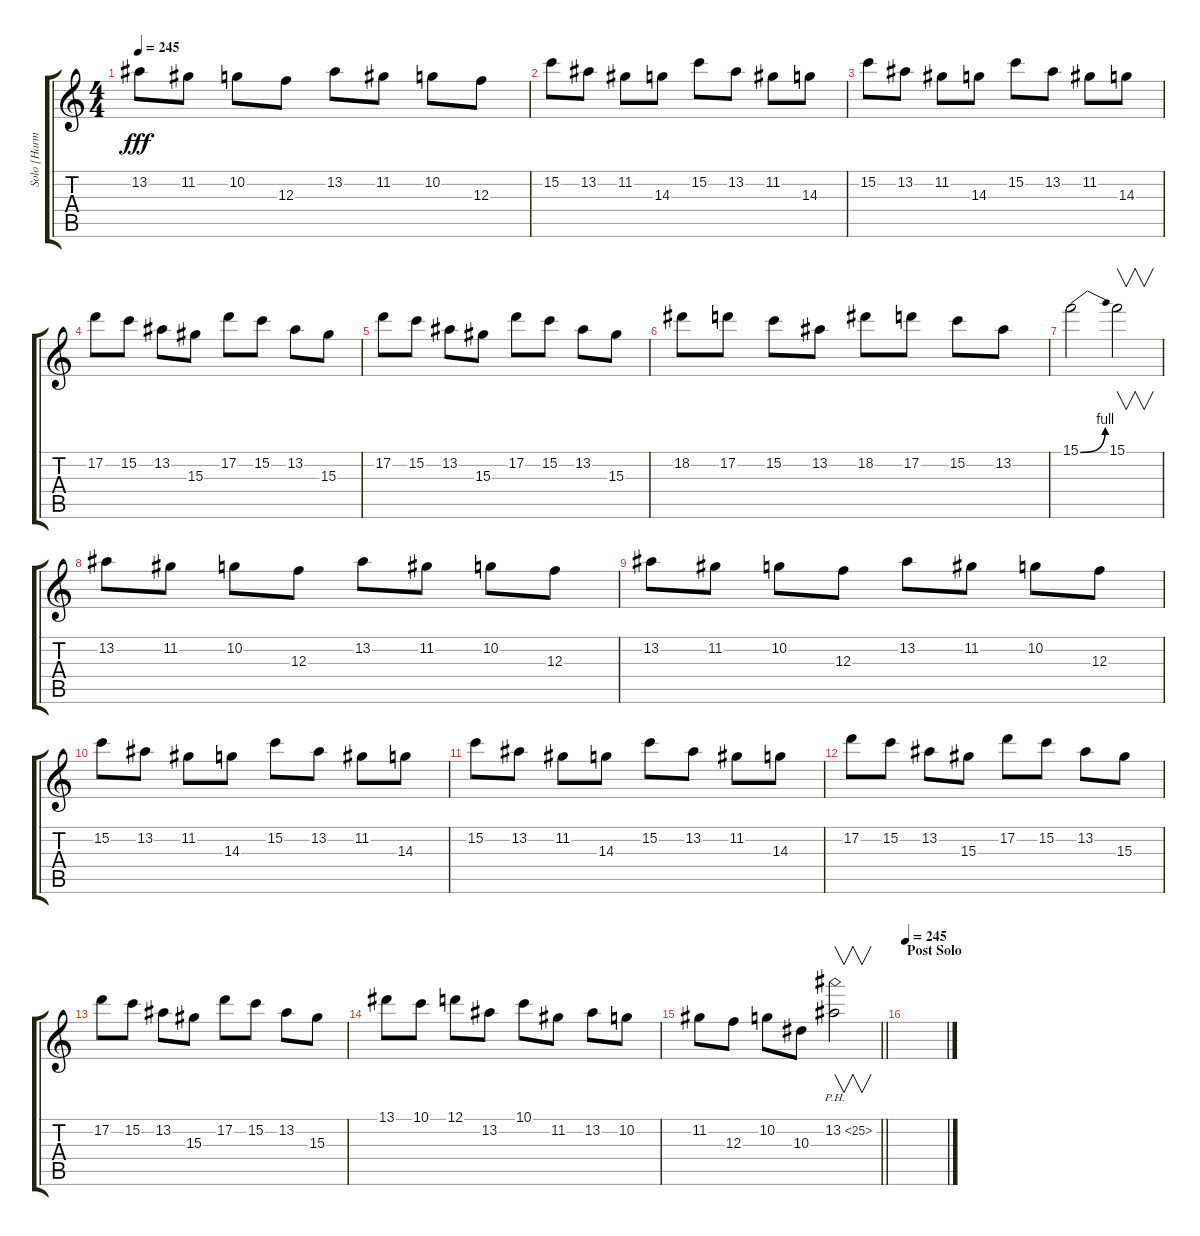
\track ("Solo [Harmony]" "Solo [Harm") {instrument distortionguitar}
\staff {score tabs}
\tuning (D4 A3 F3 C3 G2 C2) {hide}
\ts (4 4)
\tempo 245
\clef g2
\ks c
13.2.8{dy fff} 11.2.8 10.2.8 12.3.8 13.2.8 11.2.8 10.2.8 12.3.8 |
15.2.8 13.2.8 11.2.8 14.3.8 15.2.8 13.2.8 11.2.8 14.3.8 |
15.2.8 13.2.8 11.2.8 14.3.8 15.2.8 13.2.8 11.2.8 14.3.8 |
17.2.8 15.2.8 13.2.8 15.3.8 17.2.8 15.2.8 13.2.8 15.3.8 |
17.2.8 15.2.8 13.2.8 15.3.8 17.2.8 15.2.8 13.2.8 15.3.8 |
18.2.8 17.2.8 15.2.8 13.2.8 18.2.8 17.2.8 15.2.8 13.2.8 |
15.1{be (bend 0 0 60 4)}.2 15.1.2{v} |
13.2.8{instrument distortionguitar} 11.2.8 10.2.8 12.3.8 13.2.8 11.2.8 10.2.8 12.3.8 |
13.2.8 11.2.8 10.2.8 12.3.8 13.2.8 11.2.8 10.2.8 12.3.8 |
15.2.8 13.2.8 11.2.8 14.3.8 15.2.8 13.2.8 11.2.8 14.3.8 |
15.2.8 13.2.8 11.2.8 14.3.8 15.2.8 13.2.8 11.2.8 14.3.8 |
17.2.8 15.2.8 13.2.8 15.3.8 17.2.8 15.2.8 13.2.8 15.3.8 |
17.2.8 15.2.8 13.2.8 15.3.8 17.2.8 15.2.8 13.2.8 15.3.8 |
13.1.8 10.1.8 12.1.8 13.2.8 10.1.8 11.2.8 13.2.8 10.2.8 |
\barLineRight lightlight
11.2.8 12.3.8 10.2.8 10.3.8 13.2{ph 12}.2{v} |
\section ("" "Post Solo")
\tempo 245
